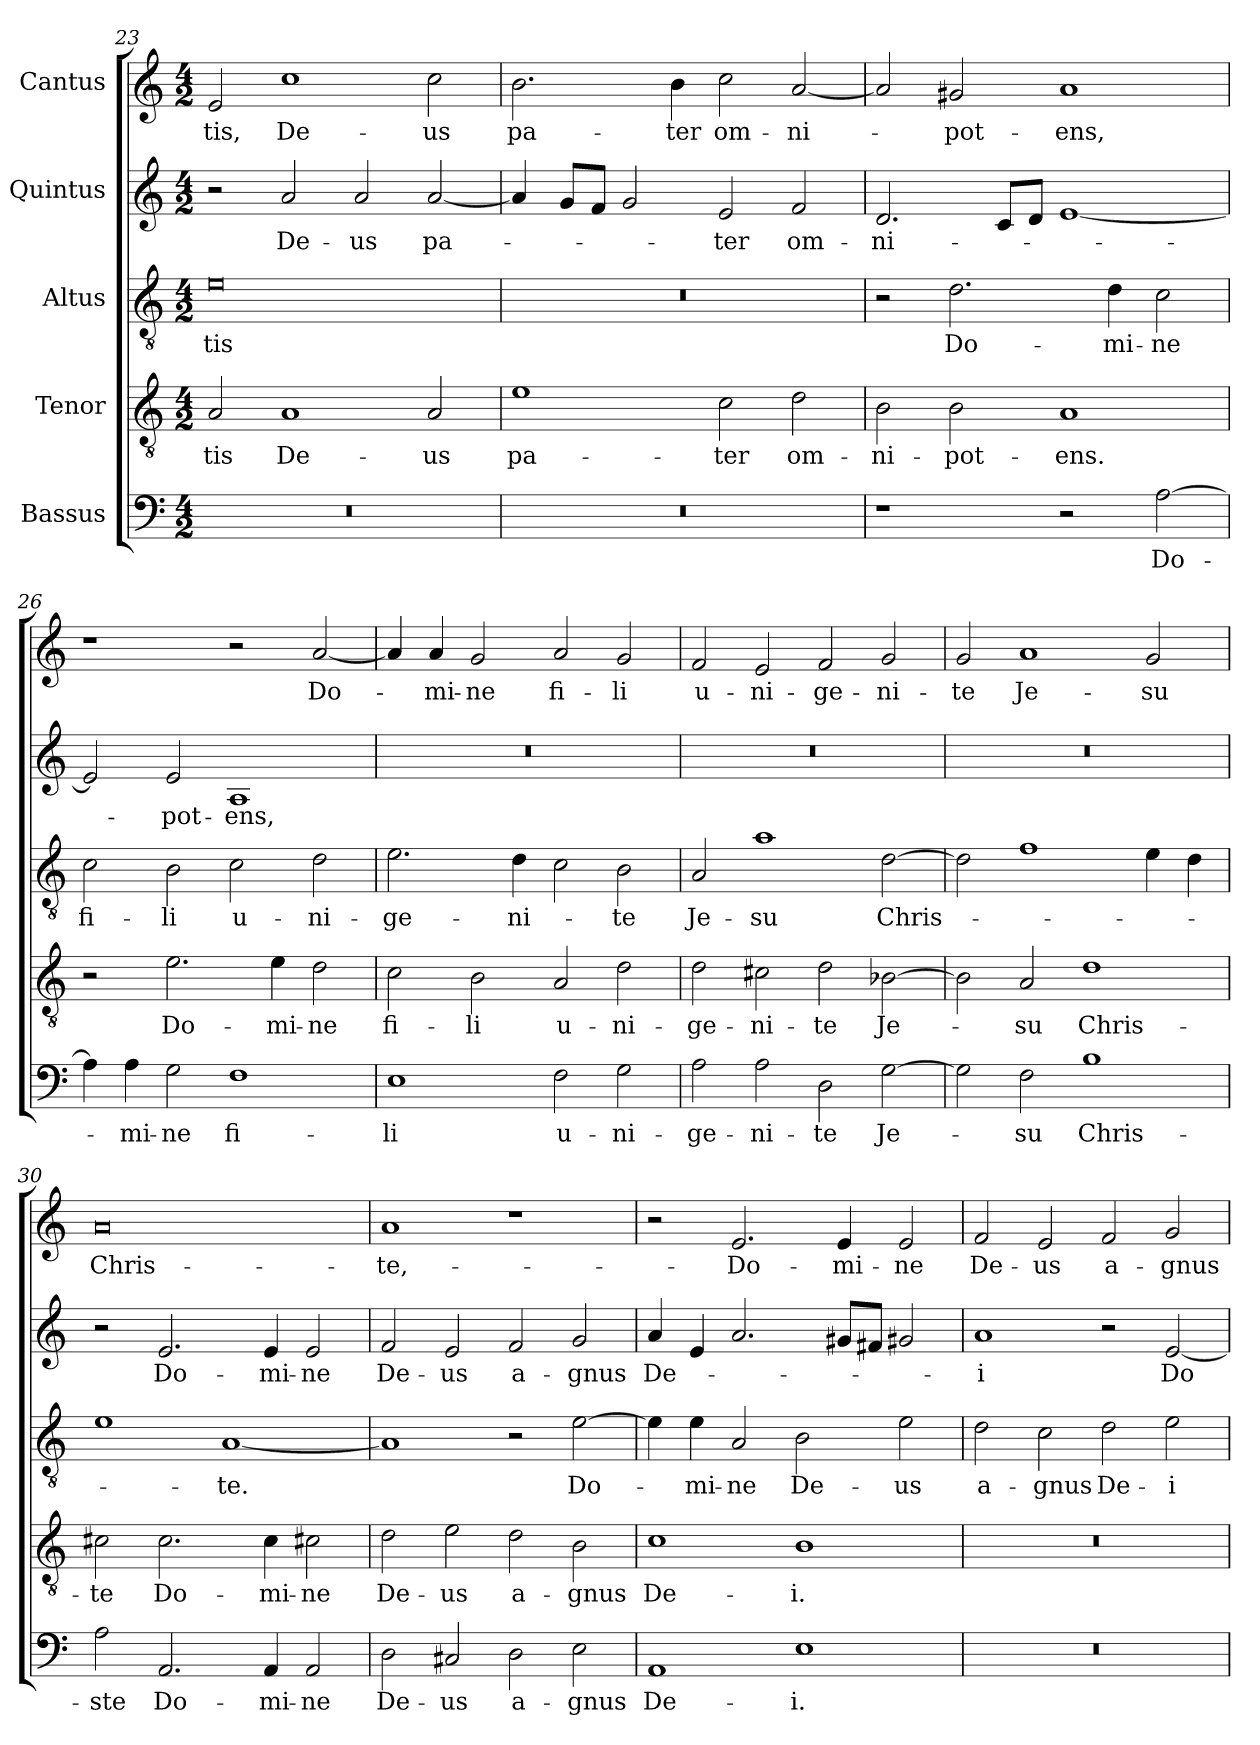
**kern	**text	**kern	**text	**kern	**text	**kern	**text	**kern	**text
*part5	*part5	*part4	*part4	*part3	*part3	*part2	*part2	*part1	*part1
*staff5	*staff5	*staff4	*staff4	*staff3	*staff3	*staff2	*staff2	*staff1	*staff1
*I"Bassus	*	*I"Tenor	*	*I"Altus	*	*I"Quintus	*	*I"Cantus	*
*clefF4	*	*clefGv2	*	*clefGv2	*	*clefG2	*	*clefG2	*
*k[]	*	*k[]	*	*k[]	*	*k[]	*	*k[]	*
*M4/2	*	*M4/2	*	*M4/2	*	*M4/2	*	*M4/2	*
=23	=23	=23	=23	=23	=23	=23	=23	=23	=23
0r	.	2A/	-tis	0e\	-tis	2r	.	2e/	-tis,
.	.	1A/	De-	.	.	2a/	De-	1cc\	De-
.	.	.	.	.	.	2a/	-us	.	.
.	.	2A/	-us	.	.	[2a/	pa-	2cc\	-us
=24	=24	=24	=24	=24	=24	=24	=24	=24	=24
0r	.	1e\	pa-	0r	.	4a/]	.	2.b\	pa-
.	.	.	.	.	.	8g/L	.	.	.
.	.	.	.	.	.	8f/J	.	.	.
.	.	.	.	.	.	2g/	.	.	.
.	.	.	.	.	.	.	.	4b\	-ter
.	.	2c\	-ter	.	.	2e/	-ter	2cc\	om-
.	.	2d\	om-	.	.	2f/	om-	[2a/	-ni-
=25	=25	=25	=25	=25	=25	=25	=25	=25	=25
1r	.	2B\	-ni-	2r	.	2.d/	-ni-	2a/]	.
.	.	2B\	-pot-	2.d\	Do-	.	.	2g#X/	-pot-
.	.	.	.	.	.	8c/L	.	.	.
.	.	.	.	.	.	8d/J	.	.	.
2r	.	1A/	-ens.	.	.	[1e/	.	1a/	-ens,
.	.	.	.	4d\	-mi-	.	.	.	.
[2A\	Do-	.	.	2c\	-ne	.	.	.	.
=26	=26	=26	=26	=26	=26	=26	=26	=26	=26
4A\]	.	2r	.	2c\	fi-	2e/]	.	1r	.
4A\	-mi-	.	.	.	.	.	.	.	.
2G\	-ne	2.e\	Do-	2B\	-li	2e/	-pot-	.	.
1F\	fi-	.	.	2c\	u-	1A/	-ens,	2r	.
.	.	4e\	-mi-	.	.	.	.	.	.
.	.	2d\	-ne	2d\	-ni-	.	.	[2a/	Do-
=27	=27	=27	=27	=27	=27	=27	=27	=27	=27
1E\	-li	2c\	fi-	2.e\	-ge-	0r	.	4a/]	.
.	.	.	.	.	.	.	.	4a/	-mi-
.	.	2B\	-li	.	.	.	.	2g/	-ne
.	.	.	.	4d\	-ni-	.	.	.	.
2F\	u-	2A/	u-	2c\	.	.	.	2a/	fi-
2G\	-ni-	2d\	-ni-	2B\	-te	.	.	2g/	-li
=28	=28	=28	=28	=28	=28	=28	=28	=28	=28
2A\	-ge-	2d\	-ge-	2A/	Je-	0r	.	2f/	u-
2A\	-ni-	2c#X\	-ni-	1a\	-su	.	.	2e/	-ni-
2D\	-te	2d\	-te	.	.	.	.	2f/	-ge-
[2G\	Je-	[2B-X\	Je-	[2d\	Chris-	.	.	2g/	-ni-
=29	=29	=29	=29	=29	=29	=29	=29	=29	=29
2G\]	.	2B-\]	.	2d\]	.	0r	.	2g/	-te
2F\	-su	2A/	-su	1f\	.	.	.	1a/	Je-
1B\	Chris-	1d\	Chris-	.	.	.	.	.	.
.	.	.	.	4e\	.	.	.	2g/	-su
.	.	.	.	4d\	.	.	.	.	.
=30	=30	=30	=30	=30	=30	=30	=30	=30	=30
2A\	-ste	2c#X\	-te	1e\	.	2r	.	0a/	Chris-
2.AA/	Do-	2.c#\	Do-	.	.	2.e/	Do-	.	.
.	.	.	.	[1A/	-te.	.	.	.	.
4AA/	-mi-	4c#\	-mi-	.	.	4e/	-mi-	.	.
2AA/	-ne	2c#X\	-ne	.	.	2e/	-ne	.	.
=31	=31	=31	=31	=31	=31	=31	=31	=31	=31
2D\	De-	2d\	De-	1A/]	.	2f/	De-	1a/	-te,-
2C#X/	-us	2e\	-us	.	.	2e/	-us	.	.
2D\	a-	2d\	a-	2r	.	2f/	a-	1r	.
2E\	-gnus	2B\	-gnus	[2e\	Do-	2g/	-gnus	.	.
=32	=32	=32	=32	=32	=32	=32	=32	=32	=32
1AA/	De-	1c\	De-	4e\]	.	4a/	De-	2r	.
.	.	.	.	4e\	-mi-	4e/	.	.	.
.	.	.	.	2A/	-ne	2.a/	.	2.e/	-Do-
1E\	-i.	1B\	-i.	2B\	De-	.	.	.	.
.	.	.	.	.	.	8g#X/L	.	4e/	-mi-
.	.	.	.	.	.	8f#X/J	.	.	.
.	.	.	.	2e\	-us	2g#X/	.	2e/	-ne
=33	=33	=33	=33	=33	=33	=33	=33	=33	=33
0r	.	0r	.	2d\	a-	1a/	-i	2f/	De-
.	.	.	.	2c\	-gnus	.	.	2e/	-us
.	.	.	.	2d\	De-	2r	.	2f/	a-
.	.	.	.	2e\	-i	[2e/	Do-	2g/	-gnus
=	=	=	=	=	=	=	=	=	=
*-	*-	*-	*-	*-	*-	*-	*-	*-	*-
